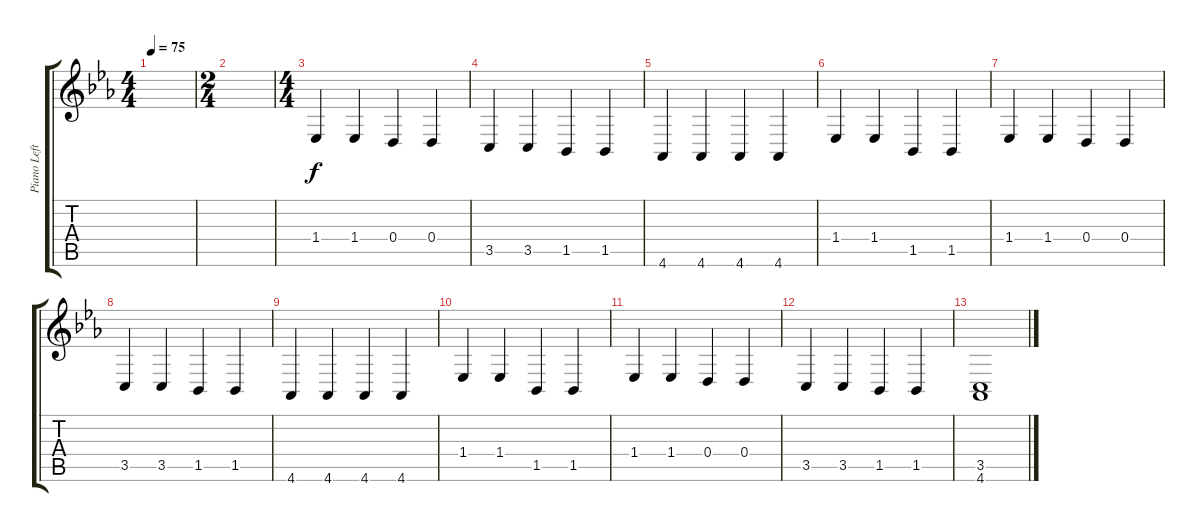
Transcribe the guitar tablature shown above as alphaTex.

\track ("Piano Left hand" "Piano Left") {instrument brightacousticpiano}
\staff {score tabs}
\tuning (E4 B3 G3 D3 A2 E2) {hide}
\ts (4 4)
\tempo 75
\clef g2
\ks eb
|
\ts (2 4)
|
\ts (4 4)
1.4.4 1.4.4 0.4.4 0.4.4 |
3.5.4 3.5.4 1.5.4 1.5.4 |
4.6.4 4.6.4 4.6.4 4.6.4 |
1.4.4 1.4.4 1.5.4 1.5.4 |
1.4.4 1.4.4 0.4.4 0.4.4 |
3.5.4 3.5.4 1.5.4 1.5.4 |
4.6.4 4.6.4 4.6.4 4.6.4 |
1.4.4 1.4.4 1.5.4 1.5.4 |
1.4.4 1.4.4 0.4.4 0.4.4 |
3.5.4 3.5.4 1.5.4 1.5.4 |
(3.5 4.6).1
